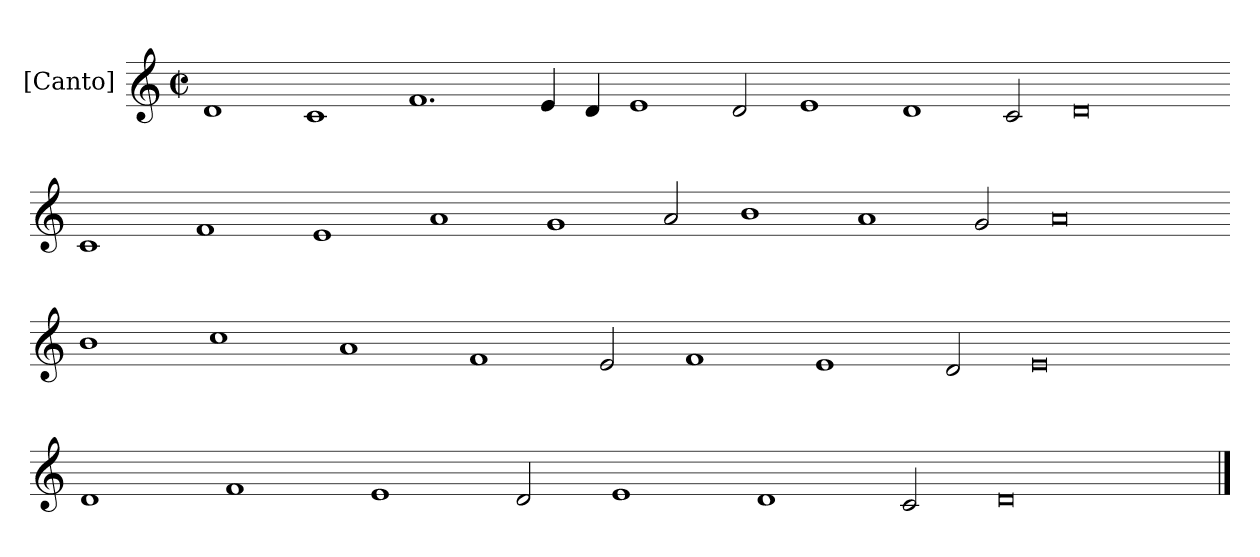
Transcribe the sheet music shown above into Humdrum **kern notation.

**kern
*part1
*staff1
*I"[Canto]
*clefG2
*k[]
*M2/1
*met(c|)
=
1d
1c
1.f
4e
4d
1e
2d
1e
1d
2c
0d
=-
1c
1f
1e
1a
1g
2a
1b
1a
2g
0a
=-
1b
1cc
1a
1f
2e
1f
1e
2d
0e
=-
1d
1f
1e
2d
1e
1d
2c
0d
==
*-
